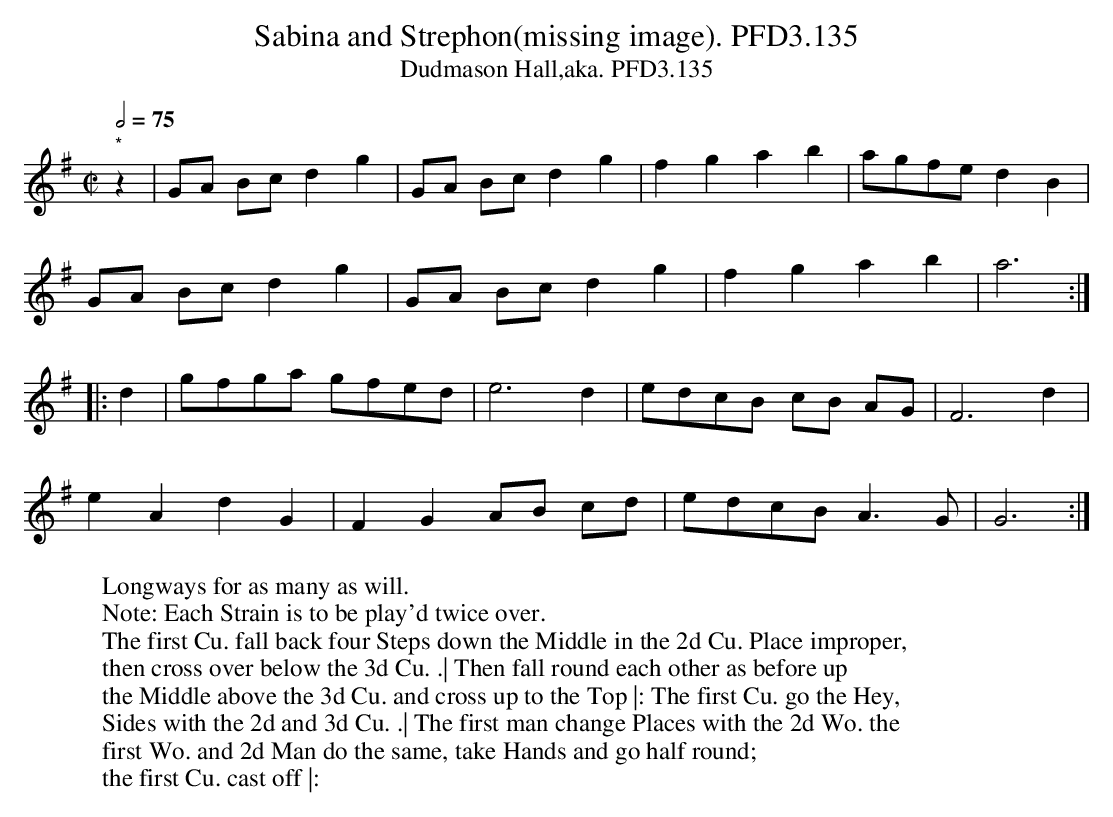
X:1
T:Sabina and Strephon(missing image). PFD3.135
T:Dudmason Hall,aka. PFD3.135
M:C|
L:1/4
W:Longways for as many as will.
W:Note: Each Strain is to be play'd twice over.
W:The first Cu. fall back four Steps down the Middle in the 2d Cu. Place improper,
W:then cross over below the 3d Cu. .| Then fall round each other as before up
W:the Middle above the 3d Cu. and cross up to the Top |: The first Cu. go the Hey,
W:Sides with the 2d and 3d Cu. .| The first man change Places with the 2d Wo. the
W:first Wo. and 2d Man do the same, take Hands and go half round;
W:the first Cu. cast off |:
Q:2/4=75
K:G
"*"z | G/A/ B/c/ dg | G/A/ B/c/ dg | fg ab | a/g/f/e/ dB |
G/A/ B/c/ dg | G/A/ B/c/ dg | fg ab | a3 :|
|: d | g/f/g/a/ g/f/e/d/ | e3 d | e/d/c/B/ c/B/ A/G/ | F3 d |
eA dG | FG A/B/ c/d/ | e/d/c/B/ A>G | G3 :|
